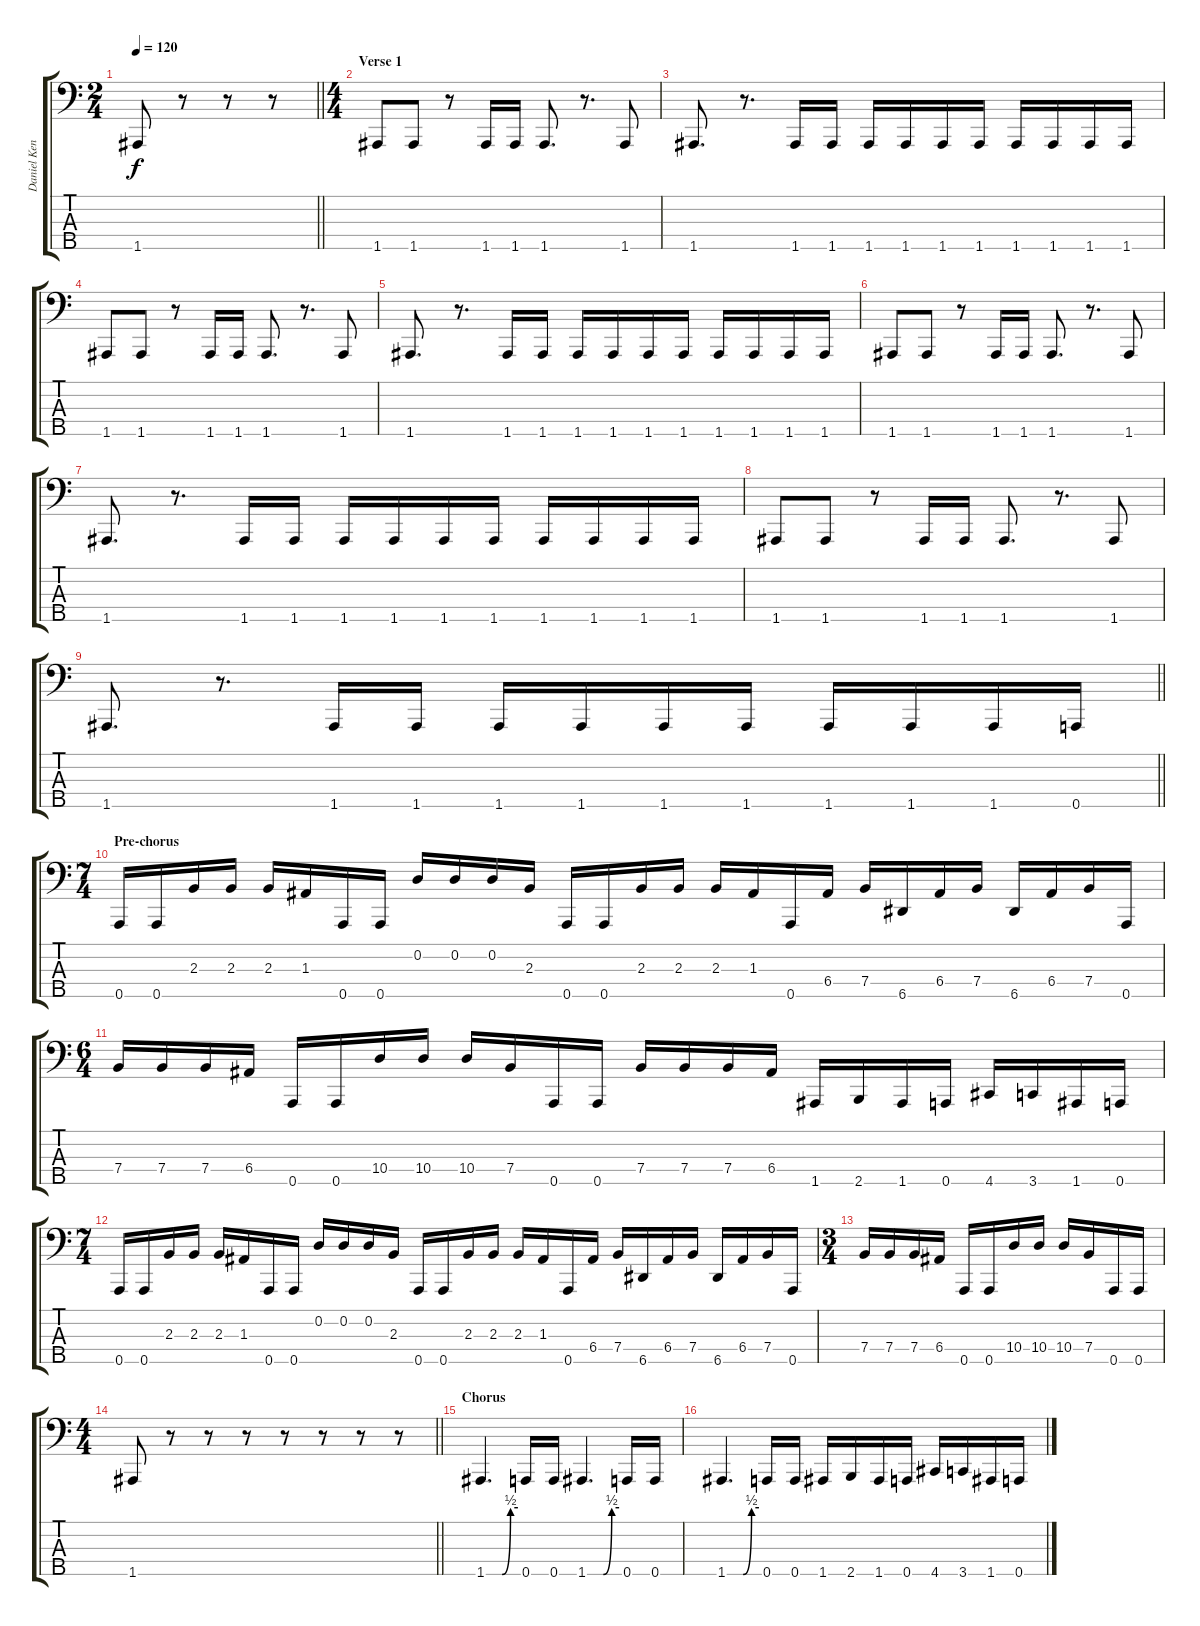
\track ("Daniel Kenny - Bass" "Daniel Ken") {instrument electricbassfinger}
\staff {score tabs}
\tuning (G2 D2 A1 E1 A0) {hide}
\ts (2 4)
\tempo 120
\clef f4
\barLineRight lightlight
\ks c
1.5.8{dy f} r.8 r.8 r.8 |
\ts (4 4)
\section ("" "Verse 1")
1.5.8 1.5.8 r.8 1.5.16 1.5.16 1.5.8{d} r.8{d} 1.5.8 |
1.5.8{d} r.8{d} 1.5.16 1.5.16 1.5.16 1.5.16 1.5.16 1.5.16 1.5.16 1.5.16 1.5.16 1.5.16 |
1.5.8 1.5.8 r.8 1.5.16 1.5.16 1.5.8{d} r.8{d} 1.5.8 |
1.5.8{d} r.8{d} 1.5.16 1.5.16 1.5.16 1.5.16 1.5.16 1.5.16 1.5.16 1.5.16 1.5.16 1.5.16 |
1.5.8 1.5.8 r.8 1.5.16 1.5.16 1.5.8{d} r.8{d} 1.5.8 |
1.5.8{d} r.8{d} 1.5.16 1.5.16 1.5.16 1.5.16 1.5.16 1.5.16 1.5.16 1.5.16 1.5.16 1.5.16 |
1.5.8 1.5.8 r.8 1.5.16 1.5.16 1.5.8{d} r.8{d} 1.5.8 |
\barLineRight lightlight
1.5.8{d} r.8{d} 1.5.16 1.5.16 1.5.16 1.5.16 1.5.16 1.5.16 1.5.16 1.5.16 1.5.16 0.5.16 |
\ts (7 4)
\section ("" "Pre-chorus")
0.5.16 0.5.16 2.3.16 2.3.16 2.3.16 1.3.16 0.5.16 0.5.16 0.2.16 0.2.16 0.2.16 2.3.16 0.5.16 0.5.16 2.3.16 2.3.16 2.3.16 1.3.16 0.5.16 6.4.16 7.4.16 6.5.16 6.4.16 7.4.16 6.5.16 6.4.16 7.4.16 0.5.16 |
\ts (6 4)
7.4.16 7.4.16 7.4.16 6.4.16 0.5.16 0.5.16 10.4.16 10.4.16 10.4.16 7.4.16 0.5.16 0.5.16 7.4.16 7.4.16 7.4.16 6.4.16 1.5.16 2.5.16 1.5.16 0.5.16 4.5.16 3.5.16 1.5.16 0.5.16 |
\ts (7 4)
0.5.16 0.5.16 2.3.16 2.3.16 2.3.16 1.3.16 0.5.16 0.5.16 0.2.16 0.2.16 0.2.16 2.3.16 0.5.16 0.5.16 2.3.16 2.3.16 2.3.16 1.3.16 0.5.16 6.4.16 7.4.16 6.5.16 6.4.16 7.4.16 6.5.16 6.4.16 7.4.16 0.5.16 |
\ts (3 4)
7.4.16 7.4.16 7.4.16 6.4.16 0.5.16 0.5.16 10.4.16 10.4.16 10.4.16 7.4.16 0.5.16 0.5.16 |
\ts (4 4)
\barLineRight lightlight
1.5.8 r.8 r.8 r.8 r.8 r.8 r.8 r.8 |
\section ("" "Chorus")
1.5{be (custom 0 0 30 0 46 2 60 2)}.4{d} 0.5.16 0.5.16 1.5{be (custom 0 0 30 0 46 2 60 2)}.4{d} 0.5.16 0.5.16 |
1.5{be (custom 0 0 30 0 46 2 60 2)}.4{d} 0.5.16 0.5.16 1.5.16 2.5.16 1.5.16 0.5.16 4.5.16 3.5.16 1.5.16 0.5.16
